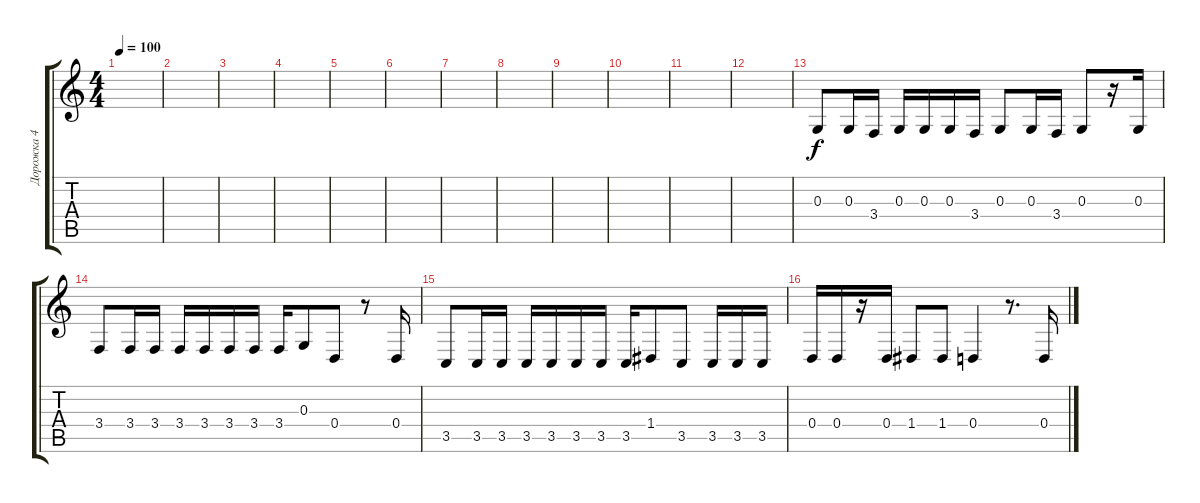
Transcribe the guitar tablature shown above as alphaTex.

\track ("Дорожка 4" "Дорожка 4") {instrument lead8bassandlead}
\staff {score tabs}
\tuning (E4 B3 G3 D3 A2 E2) {hide}
\ts (4 4)
\tempo 100
\clef g2
\ks c
|
|
|
|
|
|
|
|
|
|
|
|
0.3.8 0.3.16 3.4.16 0.3.16 0.3.16 0.3.16 3.4.16 0.3.8 0.3.16 3.4.16 0.3.8 r.16 0.3.16 |
3.4.8 3.4.16 3.4.16 3.4.16 3.4.16 3.4.16 3.4.16 3.4.16 0.3.8 0.4.8 r.8 0.4.16 |
3.5.8 3.5.16 3.5.16 3.5.16 3.5.16 3.5.16 3.5.16 3.5.16 1.4.8 3.5.8 3.5.16 3.5.16 3.5.16 |
0.4.16 0.4.16 r.16 0.4.16 1.4.8 1.4.8 0.4.4 r.8{d} 0.4.16
